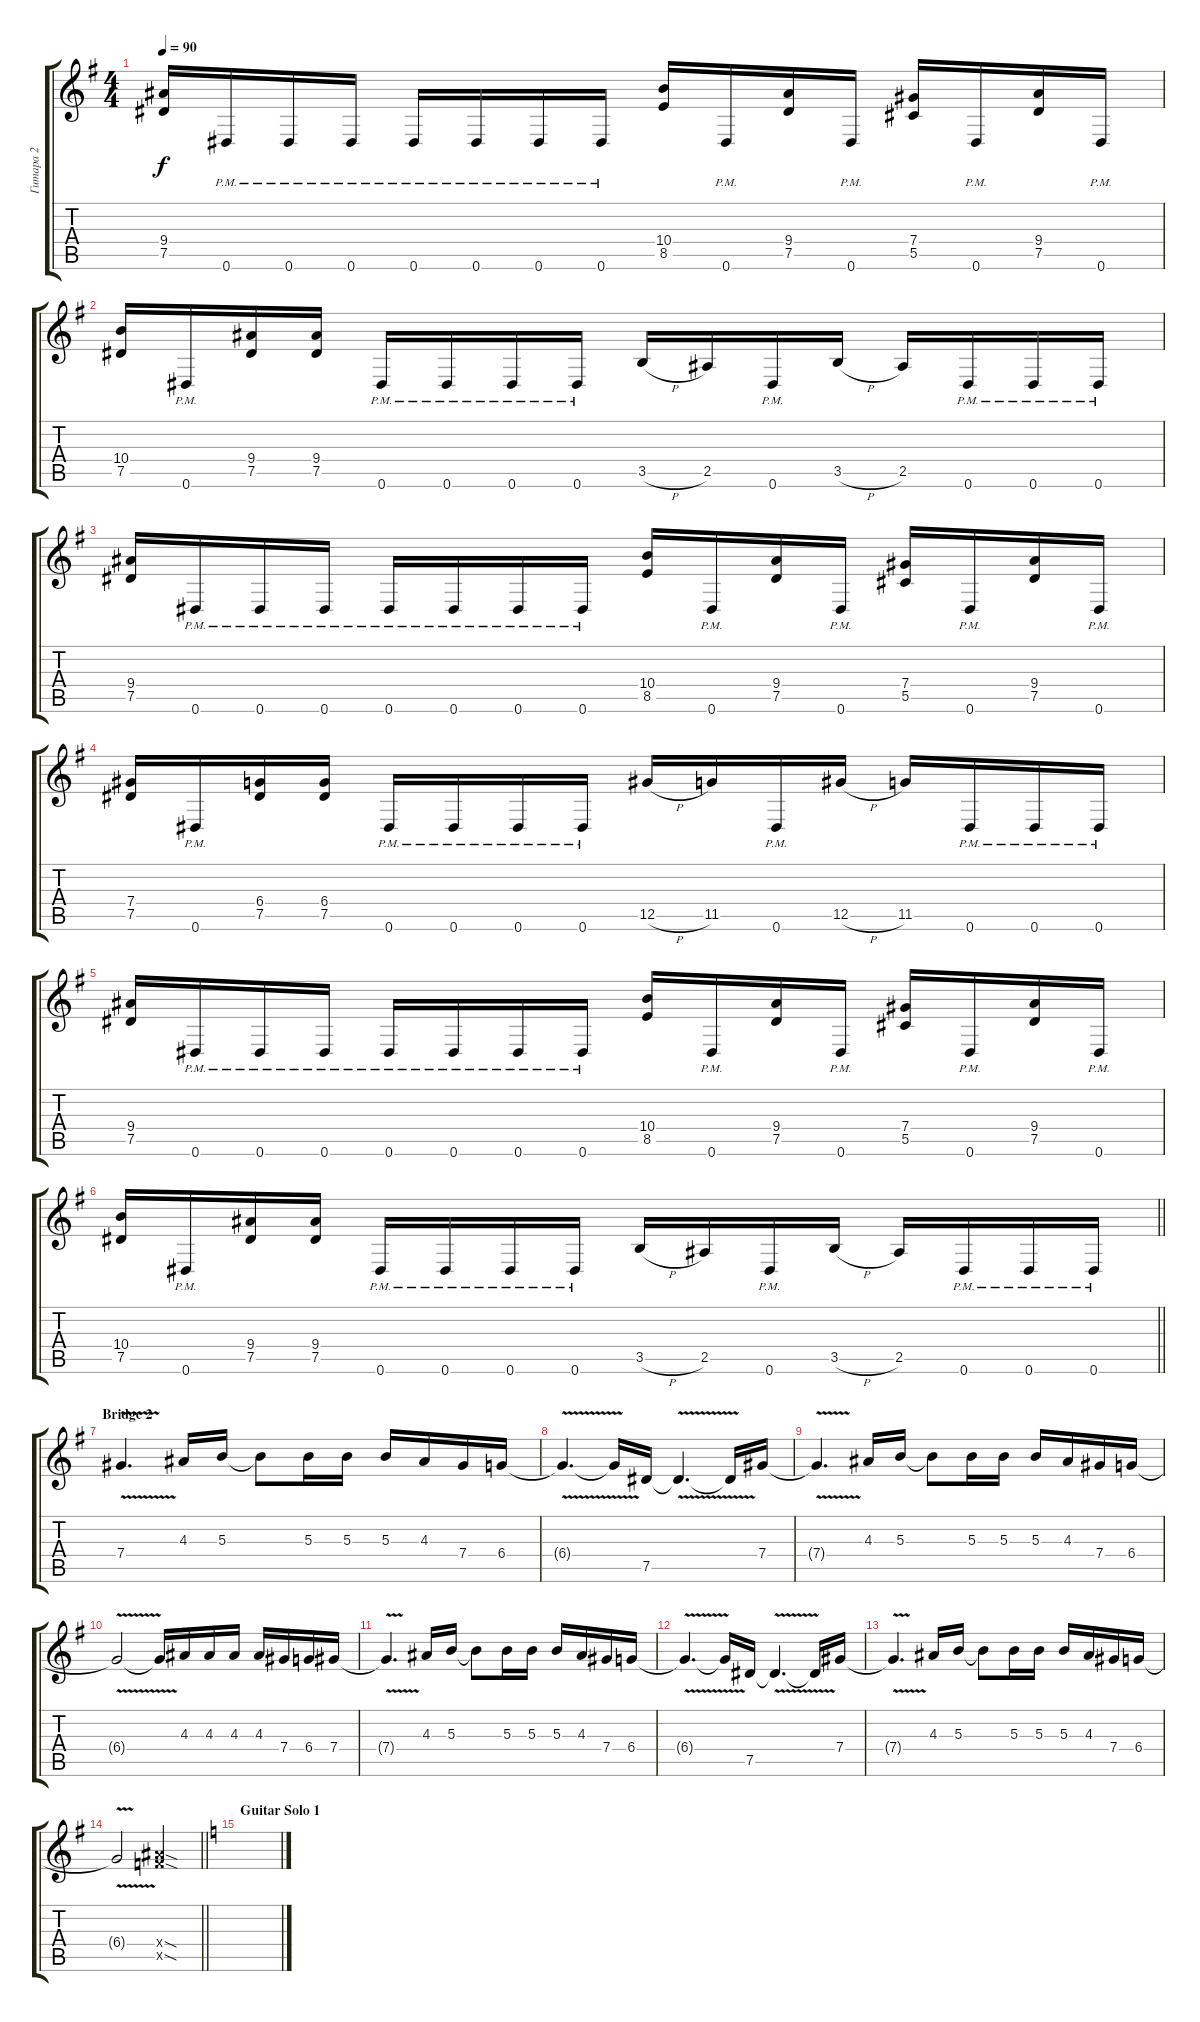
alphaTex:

\track ("Гитара 2" "Гитара 2") {instrument distortionguitar}
\staff {score tabs}
\tuning (Eb4 Bb3 Gb3 Db3 Ab2 Eb2) {hide}
\ts (4 4)
\tempo 90
\clef g2
\ks eminor
(9.4 7.5).16{dy f} 0.6{pm}.16 0.6{pm}.16 0.6{pm}.16 0.6{pm}.16 0.6{pm}.16 0.6{pm}.16 0.6{pm}.16 (10.4 8.5).16 0.6{pm}.16 (9.4 7.5).16 0.6{pm}.16 (7.4 5.5).16 0.6{pm}.16 (9.4 7.5).16 0.6{pm}.16 |
(10.4 7.5).16 0.6{pm}.16 (9.4 7.5).16 (9.4 7.5).16 0.6{pm}.16 0.6{pm}.16 0.6{pm}.16 0.6{pm}.16 3.5{h}.16 2.5.16 0.6{pm}.16 3.5{h}.16 2.5.16 0.6{pm}.16 0.6{pm}.16 0.6{pm}.16 |
(9.4 7.5).16 0.6{pm}.16 0.6{pm}.16 0.6{pm}.16 0.6{pm}.16 0.6{pm}.16 0.6{pm}.16 0.6{pm}.16 (10.4 8.5).16 0.6{pm}.16 (9.4 7.5).16 0.6{pm}.16 (7.4 5.5).16 0.6{pm}.16 (9.4 7.5).16 0.6{pm}.16 |
(7.4 7.5).16 0.6{pm}.16 (6.4 7.5).16 (6.4 7.5).16 0.6{pm}.16 0.6{pm}.16 0.6{pm}.16 0.6{pm}.16 12.5{h}.16 11.5.16 0.6{pm}.16 12.5{h}.16 11.5.16 0.6{pm}.16 0.6{pm}.16 0.6{pm}.16 |
(9.4 7.5).16 0.6{pm}.16 0.6{pm}.16 0.6{pm}.16 0.6{pm}.16 0.6{pm}.16 0.6{pm}.16 0.6{pm}.16 (10.4 8.5).16 0.6{pm}.16 (9.4 7.5).16 0.6{pm}.16 (7.4 5.5).16 0.6{pm}.16 (9.4 7.5).16 0.6{pm}.16 |
\barLineRight lightlight
(10.4 7.5).16 0.6{pm}.16 (9.4 7.5).16 (9.4 7.5).16 0.6{pm}.16 0.6{pm}.16 0.6{pm}.16 0.6{pm}.16 3.5{h}.16 2.5.16 0.6{pm}.16 3.5{h}.16 2.5.16 0.6{pm}.16 0.6{pm}.16 0.6{pm}.16 |
\section ("" "Bridge 2")
7.4{v}.4{d} 4.3.16 5.3.16 5.3{t}.8 5.3.16 5.3.16 5.3.16 4.3.16 7.4.16 6.4.16 |
6.4{v t}.4{d} 6.4{t}.16 7.5.16 7.5{v t}.4{d} 7.5{t}.16 7.4.16 |
7.4{v t}.4{d} 4.3.16 5.3.16 5.3{t}.8 5.3.16 5.3.16 5.3.16 4.3.16 7.4.16 6.4.16 |
6.4{v t}.2 6.4{t}.16 4.3.16 4.3.16 4.3.16 4.3.16 7.4.16 6.4.16 7.4.16 |
7.4{v t}.4{d} 4.3.16 5.3.16 5.3{t}.8 5.3.16 5.3.16 5.3.16 4.3.16 7.4.16 6.4.16 |
6.4{v t}.4{d} 6.4{t}.16 7.5.16 7.5{v t}.4{d} 7.5{t}.16 7.4.16 |
7.4{v t}.4{d} 4.3.16 5.3.16 5.3{t}.8 5.3.16 5.3.16 5.3.16 4.3.16 7.4.16 6.4.16 |
\barLineRight lightlight
6.4{v t}.2 (9.4{sod x} 9.5{sod x}).2 |
\section ("" "Guitar Solo 1")
\ks aminor
